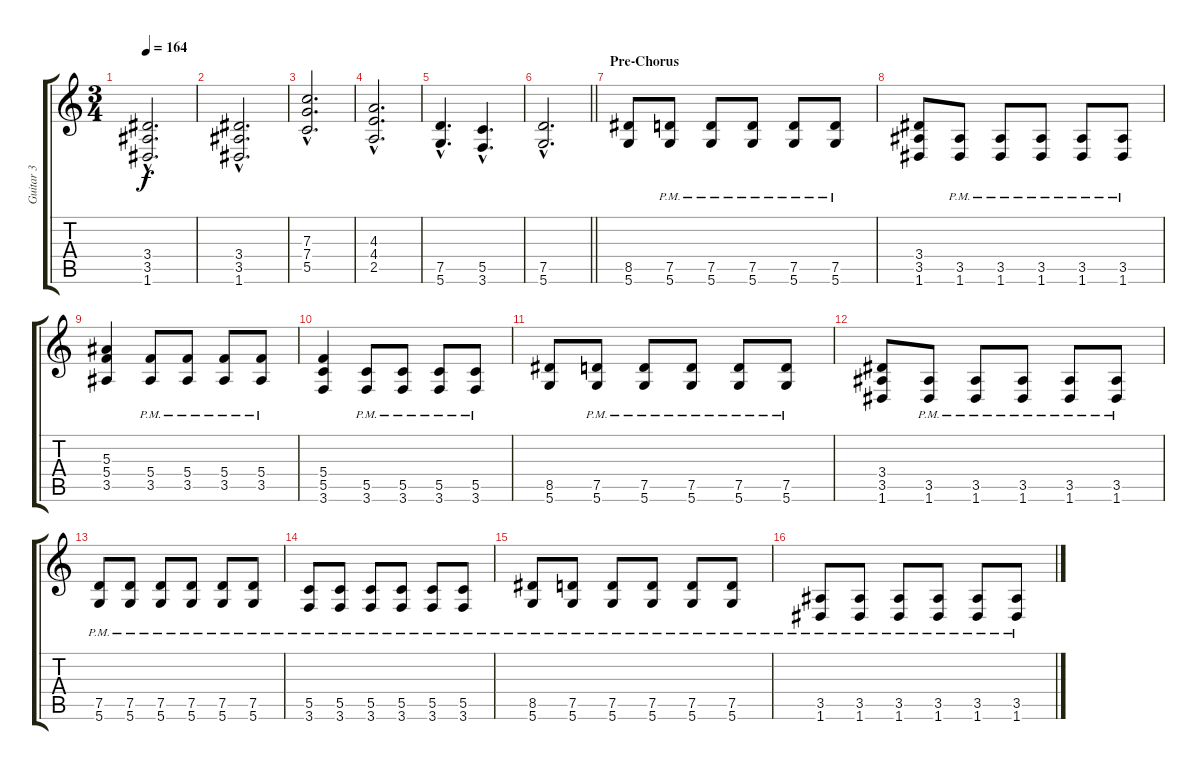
\track ("Guitar 3" "Guitar 3") {instrument electricguitarjazz}
\staff {score tabs}
\tuning (D4 A3 F3 C3 G2 D2) {hide}
\ts (3 4)
\tempo 164
\clef g2
\ks c
(3.4{hac} 3.5{hac} 1.6{hac}).2{d dy f} |
(3.4{hac} 3.5{hac} 1.6{hac}).2{d} |
(7.3{hac} 7.4{hac} 5.5{hac}).2{d} |
(4.3{hac} 4.4{hac} 2.5{hac}).2{d} |
(7.5{hac} 5.6{hac}).4{d} (5.5{hac} 3.6{hac}).4{d} |
\barLineRight lightlight
(7.5{hac} 5.6{hac}).2{d} |
\section ("" "Pre-Chorus")
(8.5 5.6).8 (7.5{pm} 5.6{pm}).8 (7.5{pm} 5.6{pm}).8 (7.5{pm} 5.6{pm}).8 (7.5{pm} 5.6{pm}).8 (7.5{pm} 5.6{pm}).8 |
(3.4 3.5 1.6).8 (3.5{pm} 1.6{pm}).8 (3.5{pm} 1.6{pm}).8 (3.5{pm} 1.6{pm}).8 (3.5{pm} 1.6{pm}).8 (3.5{pm} 1.6{pm}).8 |
(5.3 5.4 3.5).4 (5.4{pm} 3.5{pm}).8 (5.4{pm} 3.5{pm}).8 (5.4{pm} 3.5{pm}).8 (5.4{pm} 3.5{pm}).8 |
(5.4 5.5 3.6).4 (5.5{pm} 3.6{pm}).8 (5.5{pm} 3.6{pm}).8 (5.5{pm} 3.6{pm}).8 (5.5{pm} 3.6{pm}).8 |
(8.5 5.6).8 (7.5{pm} 5.6{pm}).8 (7.5{pm} 5.6{pm}).8 (7.5{pm} 5.6{pm}).8 (7.5{pm} 5.6{pm}).8 (7.5{pm} 5.6{pm}).8 |
(3.4 3.5 1.6).8 (3.5{pm} 1.6{pm}).8 (3.5{pm} 1.6{pm}).8 (3.5{pm} 1.6{pm}).8 (3.5{pm} 1.6{pm}).8 (3.5{pm} 1.6{pm}).8 |
(7.5{pm} 5.6).8 (7.5{pm} 5.6).8 (7.5{pm} 5.6).8 (7.5{pm} 5.6).8 (7.5{pm} 5.6).8 (7.5{pm} 5.6).8 |
(5.5{pm} 3.6).8 (5.5{pm} 3.6).8 (5.5{pm} 3.6).8 (5.5{pm} 3.6).8 (5.5{pm} 3.6).8 (5.5{pm} 3.6).8 |
(8.5{pm} 5.6{pm}).8 (7.5{pm} 5.6{pm}).8 (7.5{pm} 5.6{pm}).8 (7.5{pm} 5.6{pm}).8 (7.5{pm} 5.6{pm}).8 (7.5{pm} 5.6{pm}).8 |
(3.5{pm} 1.6{pm}).8 (3.5{pm} 1.6{pm}).8 (3.5{pm} 1.6{pm}).8 (3.5{pm} 1.6{pm}).8 (3.5{pm} 1.6{pm}).8 (3.5{pm} 1.6{pm}).8
